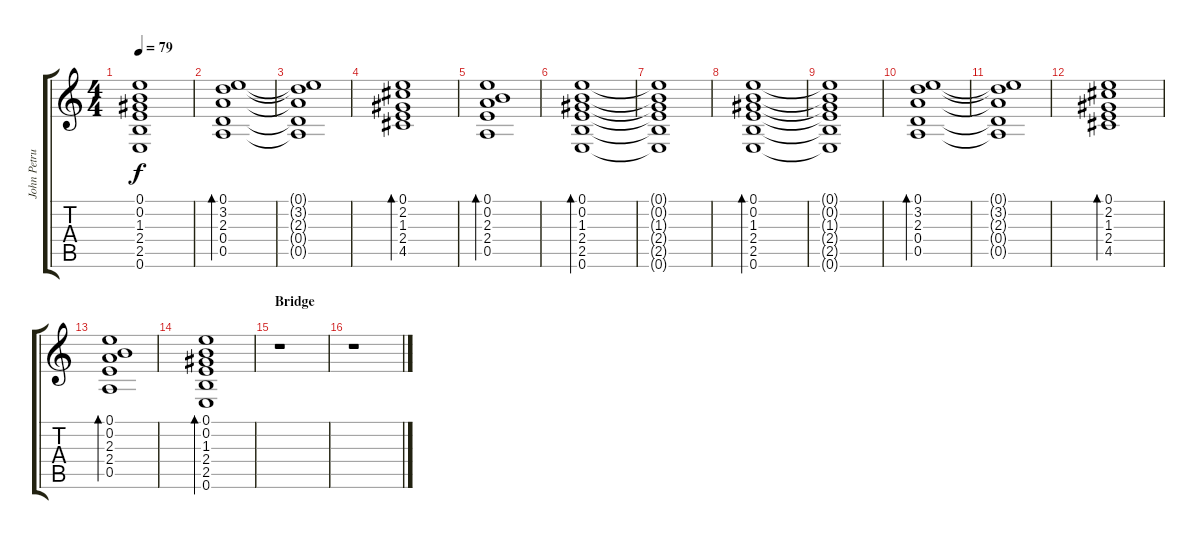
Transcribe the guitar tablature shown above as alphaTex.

\track ("John Petrucci" "John Petru") {instrument acousticguitarsteel}
\staff {score tabs}
\tuning (E4 B3 G3 D3 A2 E2) {hide}
\ts (4 4)
\tempo 79
\clef g2
\ks c
(0.1{t} 0.2{t} 1.3{t} 2.4{t} 2.5{t} 0.6{t}).1{dy f} |
(0.1 3.2 2.3 0.4 0.5).1{bd 120} |
(0.1{t} 3.2{t} 2.3{t} 0.4{t} 0.5{t}).1 |
(0.1 2.2 1.3 2.4 4.5).1{bd 120} |
(0.1 0.2 2.3 2.4 0.5).1{bd 120} |
(0.1 0.2 1.3 2.4 2.5 0.6).1{bd 120 volume 10 balance 8} |
(0.1{t} 0.2{t} 1.3{t} 2.4{t} 2.5{t} 0.6{t}).1 |
(0.1 0.2 1.3 2.4 2.5 0.6).1{bd 120 volume 10 balance 8} |
(0.1{t} 0.2{t} 1.3{t} 2.4{t} 2.5{t} 0.6{t}).1 |
(0.1 3.2 2.3 0.4 0.5).1{bd 120} |
(0.1{t} 3.2{t} 2.3{t} 0.4{t} 0.5{t}).1 |
(0.1 2.2 1.3 2.4 4.5).1{bd 120} |
(0.1 0.2 2.3 2.4 0.5).1{bd 120} |
(0.1 0.2 1.3 2.4 2.5 0.6).1{bd 120} |
\section ("" "Bridge")
r.1 |
r.1
